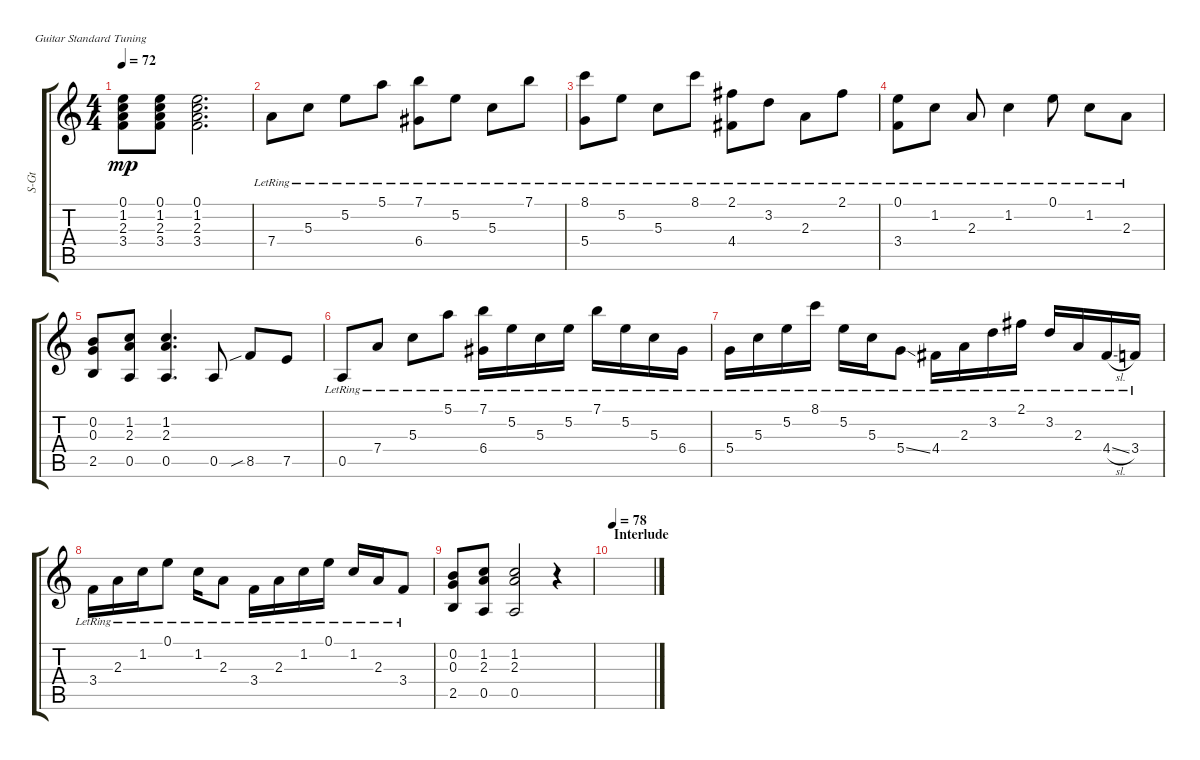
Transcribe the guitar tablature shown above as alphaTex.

\defaultSystemsLayout 4
\bracketExtendMode groupsimilarinstruments
\otherSystemsTrackNameOrientation horizontal
\track ("Finger Acoustic (Page)" "S-Gt") {mute instrument acousticguitarsteel}
\staff {score tabs}
\tuning (E4 B3 G3 D3 A2 E2)
\ts (4 4)
\tempo 72
\clef g2
\ks c
(0.1 3.4 2.3 1.2).8{dy mp beam Down} (3.4 2.3 1.2 0.1).8{beam Down} (3.4 2.3 1.2 0.1).2{d beam Down} |
7.4{lr}.8{beam Down} 5.3{lr}.8{beam Down} 5.2{lr}.8{beam Down} 5.1{lr}.8{beam Down} (7.1{lr} 6.4{lr acc #}).8{beam Down} 5.2{lr}.8{beam Down} 5.3{lr}.8{beam Down} 7.1{lr}.8{beam Down} |
(8.1{lr} 5.4{lr}).8{beam Down} 5.2{lr}.8{beam Down} 5.3{lr}.8{beam Down} 8.1{lr}.8{beam Down} (2.1{lr acc #} 4.4{lr acc #}).8{beam Down} 3.2{lr}.8{beam Down} 2.3{lr}.8{beam Down} 2.1{lr acc #}.8{beam Down} |
(0.1{lr} 3.4{lr}).8{beam Down} 1.2{lr}.8{beam Down} 2.3{lr}.8{beam Up} 1.2{lr}.4{beam Down} 0.1{lr}.8{beam Down} 1.2{lr}.8{beam Down} 2.3{lr}.8{beam Down} |
(2.5 0.2 0.3).8{beam Up} (0.5 2.3 1.2).8{beam Up} (0.5 2.3 1.2).4{d beam Up} 0.5.8{beam Up} 8.5{sib}.8{beam Up} 7.5.8{beam Up} |
0.5{lr}.8{beam Up} 7.4{lr}.8{beam Up} 5.3{lr}.8{beam Down} 5.1{lr}.8{beam Down} (7.1{lr} 6.4{lr acc #}).16{beam Down} 5.2{lr}.16{beam Down} 5.3{lr}.16{beam Down} 5.2{lr}.16{beam Down} 7.1{lr}.16{beam Down} 5.2{lr}.16{beam Down} 5.3{lr}.16{beam Down} 6.4{lr acc #}.16{beam Down} |
5.4{lr}.16{beam Down} 5.3{lr}.16{beam Down} 5.2{lr}.16{beam Down} 8.1{lr}.16{beam Down} 5.2{lr}.16{beam Down} 5.3{lr}.16{beam Down} 5.4{ss lr}.8{beam Down} 4.4{lr acc #}.16{beam Down} 2.3{lr}.16{beam Down} 3.2{lr}.16{beam Down} 2.1{lr acc #}.16{beam Down} 3.2{lr}.16{beam Up} 2.3{lr}.16{beam Up} 4.4{sl lr acc #}.16{beam Up} 3.4{lr}.16{beam Up} |
3.4{lr}.16{beam Down} 2.3{lr}.16{beam Down} 1.2{lr}.16{beam Down} 0.1{lr}.8{beam Down} 1.2{lr}.16{beam Down} 2.3{lr}.8{beam Down} 3.4{lr}.16{beam Down} 2.3{lr}.16{beam Down} 1.2{lr}.16{beam Down} 0.1{lr}.16{beam Down} 1.2{lr}.16{beam Up} 2.3{lr}.16{beam Up} 3.4{lr}.8{beam Up} |
(2.5 0.3 0.2).8{beam Up} (1.2 2.3 0.5).8{beam Up} (2.3 1.2 0.5).2{beam Up} r.4{beam Up} |
\section ("" "Interlude ")
\tempo 78
